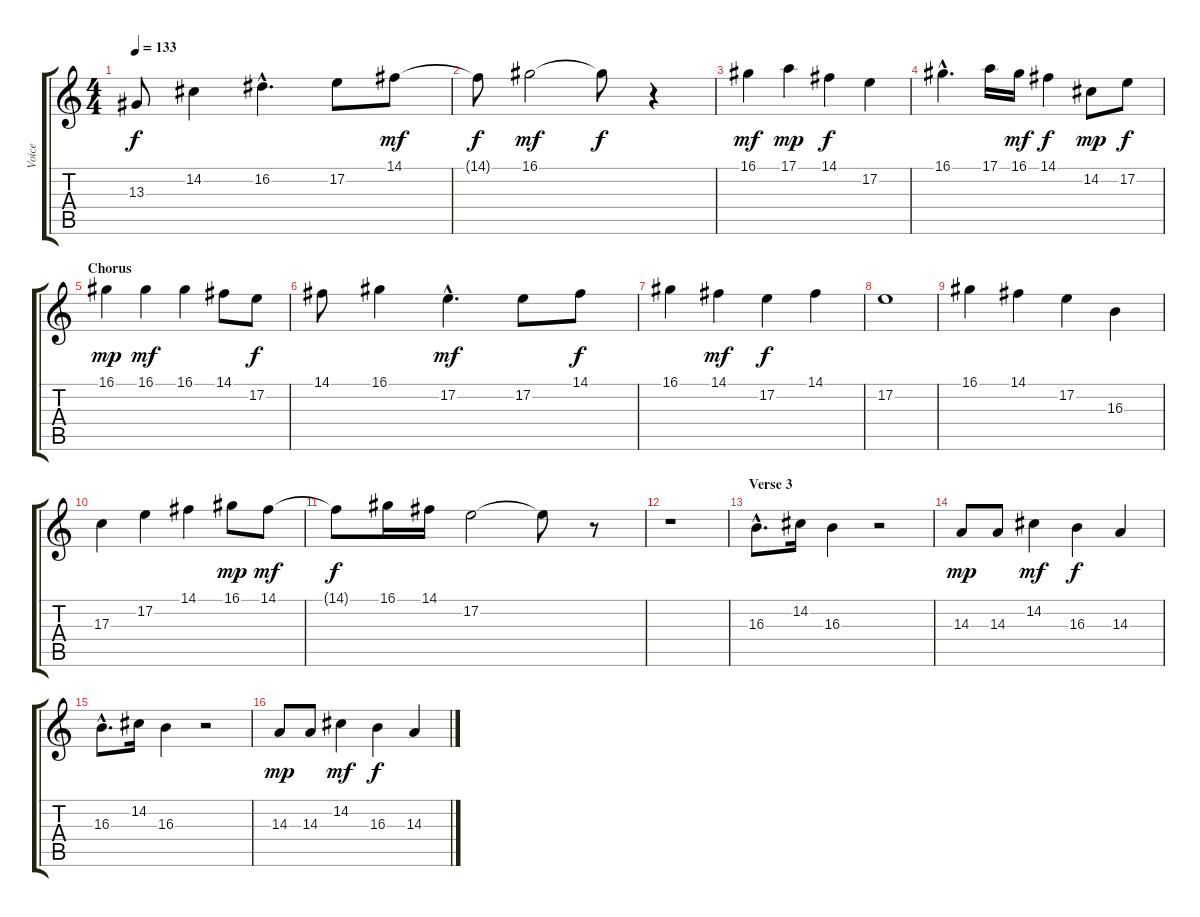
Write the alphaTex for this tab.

\track ("Voice" "Voice") {instrument flute}
\staff {score tabs}
\tuning (E4 B3 G3 D3 A2 E2) {hide}
\ts (4 4)
\tempo 133
\clef g2
\ks c
13.3.8{dy f} 14.2.4 16.2{hac}.4{d} 17.2.8 14.1.8{dy mf} |
14.1{t}.8{dy f} 16.1.2{dy mf} 16.1{t}.8{dy f} r.4 |
16.1.4{dy mf} 17.1.4{dy mp} 14.1.4{dy f} 17.2.4 |
16.1{hac}.4{d} 17.1.16 16.1.16{dy mf} 14.1.4{dy f} 14.2.8{dy mp} 17.2.8{dy f} |
\section ("" "Chorus")
16.1.4{dy mp} 16.1.4{dy mf} 16.1.4 14.1.8 17.2.8{dy f} |
14.1.8 16.1.4 17.2{hac}.4{d dy mf} 17.2.8 14.1.8{dy f} |
16.1.4 14.1.4{dy mf} 17.2.4{dy f} 14.1.4 |
17.2.1 |
16.1.4 14.1.4 17.2.4 16.3.4 |
17.3.4 17.2.4 14.1.4 16.1.8{dy mp} 14.1.8{dy mf} |
14.1{t}.8{dy f} 16.1.16 14.1.16 17.2.2 17.2{t}.8 r.8 |
r.1 |
\section ("" "Verse 3")
16.3{hac}.8{d} 14.2.16 16.3.4 r.2 |
14.3.8{dy mp} 14.3.8 14.2.4{dy mf} 16.3.4{dy f} 14.3.4 |
16.3{hac}.8{d} 14.2.16 16.3.4 r.2 |
14.3.8{dy mp} 14.3.8 14.2.4{dy mf} 16.3.4{dy f} 14.3.4
